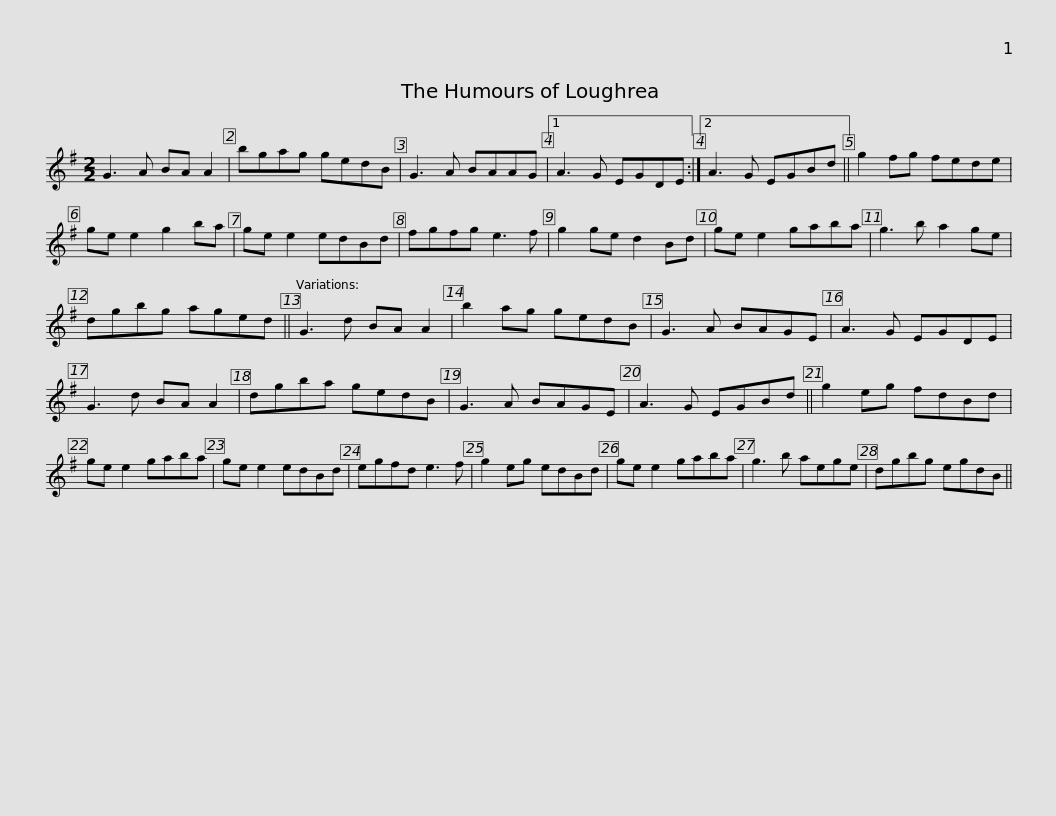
X:1
L:1/8
M:2/2
I:linebreak $
K:G
V:1 treble
V:1
 G3 A BA A2 | bgag gedB | G3 A BAAG |1 A3 G EGDE :|2 A3 G EGBd || %5
 g2 fg fede |$ ge e2 g2 ba | ge e2 edBd | fgfg e3 f | g2 ge d2 Bd | %10
 ge e2 gaba | g3 b a2 ge |$ dgbg aged || G3 d BA A2 | b2 ag gedB | %15
 G3 A BAGE | A3 G EGDE | G3 d BA A2 |$ dgba gedB | G3 A BAGE | %20
 A3 G EGBd || g2 eg fdBd | ge e2 gaba | ge e2 edBd |$ egfd e3 f | %25
 g2 eg edBd | ge e2 gaba | g3 b aege | dgbg egdB || %29
